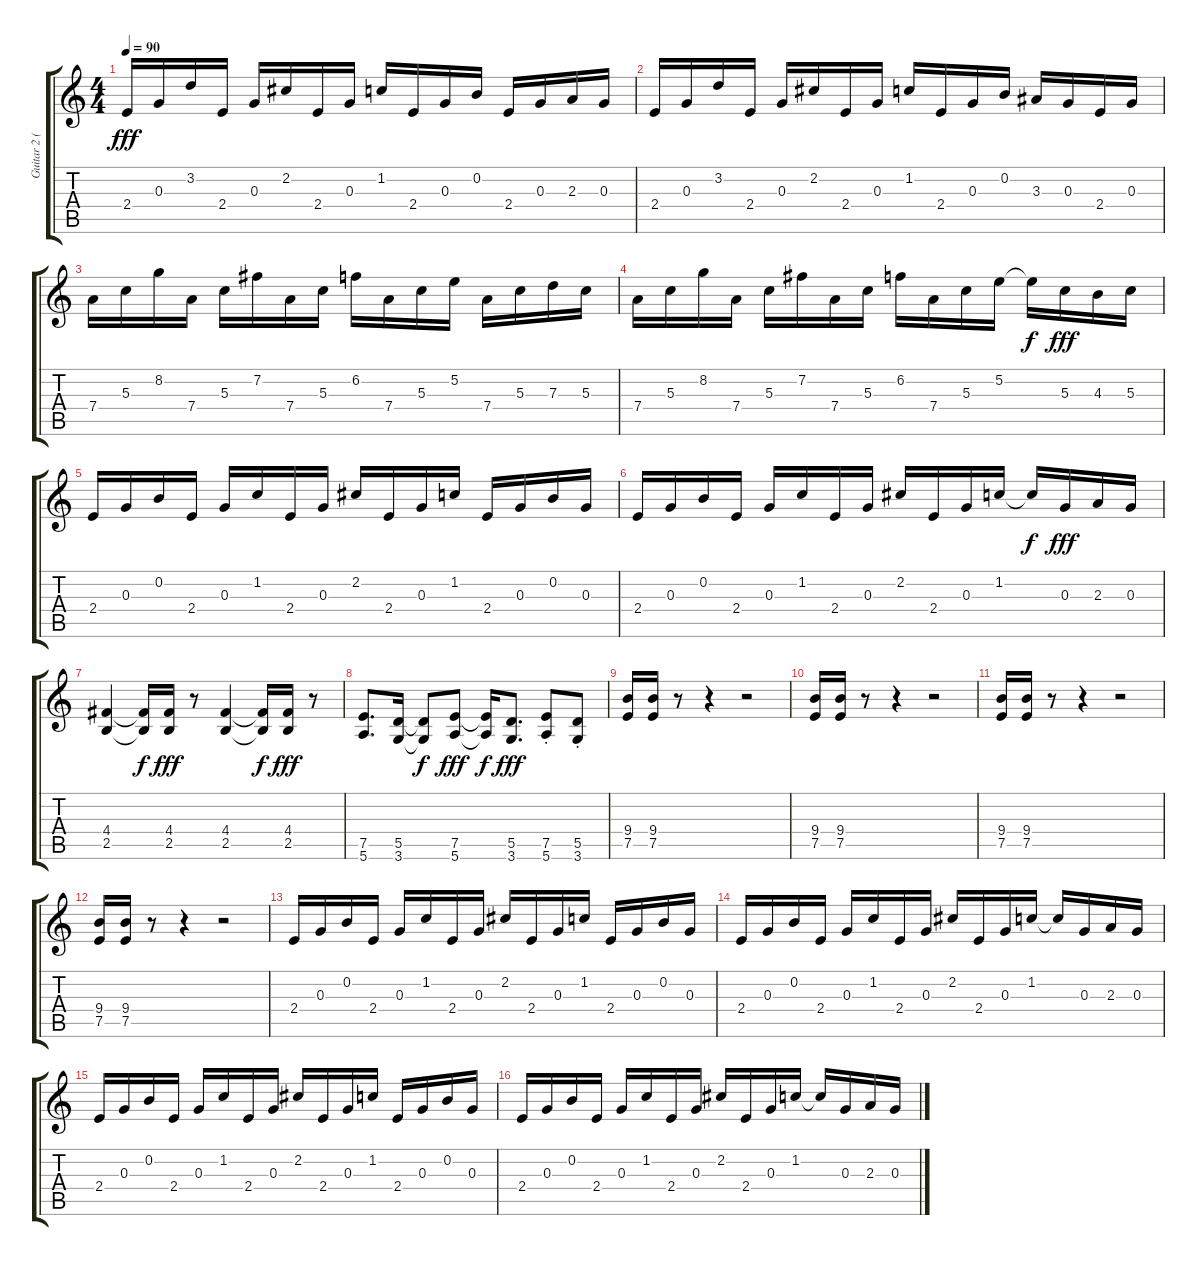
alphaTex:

\track ("Guitar 2 (Rhythm 2)" "Guitar 2 (") {instrument distortionguitar}
\staff {score tabs}
\tuning (E4 B3 G3 D3 A2 E2) {hide}
\ts (4 4)
\tempo 90
\clef g2
\ks c
2.4.16{dy fff} 0.3.16 3.2.16 2.4.16 0.3.16 2.2.16 2.4.16 0.3.16 1.2.16 2.4.16 0.3.16 0.2.16 2.4.16 0.3.16 2.3.16 0.3.16 |
2.4.16 0.3.16 3.2.16 2.4.16 0.3.16 2.2.16 2.4.16 0.3.16 1.2.16 2.4.16 0.3.16 0.2.16 3.3.16 0.3.16 2.4.16 0.3.16 |
7.4.16 5.3.16 8.2.16 7.4.16 5.3.16 7.2.16 7.4.16 5.3.16 6.2.16 7.4.16 5.3.16 5.2.16 7.4.16 5.3.16 7.3.16 5.3.16 |
7.4.16 5.3.16 8.2.16 7.4.16 5.3.16 7.2.16 7.4.16 5.3.16 6.2.16 7.4.16 5.3.16 5.2.16 5.2{t}.16{dy f} 5.3.16{dy fff} 4.3.16 5.3.16 |
2.4.16 0.3.16 0.2.16 2.4.16 0.3.16 1.2.16 2.4.16 0.3.16 2.2.16 2.4.16 0.3.16 1.2.16 2.4.16 0.3.16 0.2.16 0.3.16 |
2.4.16 0.3.16 0.2.16 2.4.16 0.3.16 1.2.16 2.4.16 0.3.16 2.2.16 2.4.16 0.3.16 1.2.16 1.2{t}.16{dy f} 0.3.16{dy fff} 2.3.16 0.3.16 |
(4.4 2.5).4 (4.4{t} 2.5{t}).16{dy f} (4.4 2.5).16{dy fff} r.8 (4.4 2.5).4 (4.4{t} 2.5{t}).16{dy f} (4.4 2.5).16{dy fff} r.8 |
(7.5 5.6).8{d} (5.5 3.6).16 (5.5{t} 3.6{t}).8{dy f} (7.5 5.6).8{dy fff} (7.5{t} 5.6{t}).16{dy f} (5.5 3.6).8{d dy fff} (7.5{st} 5.6{st}).8 (5.5{st} 3.6{st}).8 |
(9.4 7.5).16 (9.4 7.5).16 r.8 r.4 r.2 |
(9.4 7.5).16 (9.4 7.5).16 r.8 r.4 r.2 |
(9.4 7.5).16 (9.4 7.5).16 r.8 r.4 r.2 |
(9.4 7.5).16 (9.4 7.5).16 r.8 r.4 r.2 |
2.4.16{volume 0} 0.3.16 0.2.16 2.4.16 0.3.16 1.2.16 2.4.16 0.3.16 2.2.16 2.4.16 0.3.16 1.2.16 2.4.16 0.3.16 0.2.16 0.3.16 |
2.4.16 0.3.16 0.2.16 2.4.16 0.3.16 1.2.16 2.4.16 0.3.16 2.2.16 2.4.16 0.3.16 1.2.16 1.2{t}.16 0.3.16 2.3.16 0.3.16 |
2.4.16 0.3.16 0.2.16 2.4.16 0.3.16 1.2.16 2.4.16 0.3.16 2.2.16 2.4.16 0.3.16 1.2.16 2.4.16 0.3.16 0.2.16 0.3.16 |
2.4.16 0.3.16 0.2.16 2.4.16 0.3.16 1.2.16 2.4.16 0.3.16 2.2.16 2.4.16 0.3.16 1.2.16 1.2{t}.16 0.3.16 2.3.16 0.3.16
